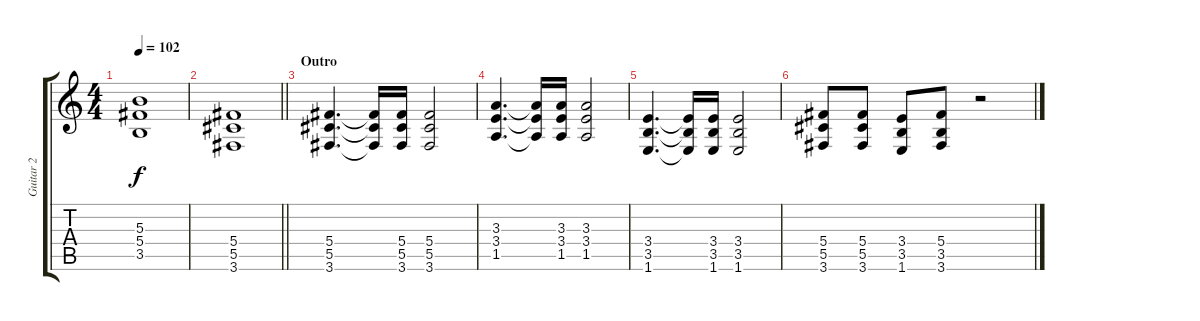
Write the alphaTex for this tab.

\track ("Guitar 2" "Guitar 2") {instrument distortionguitar}
\staff {score tabs}
\tuning (Eb4 Bb3 Gb3 Db3 Ab2 Eb2) {hide}
\ts (4 4)
\tempo 102
\clef g2
\ks c
(5.3 5.4 3.5).1{dy f} |
\barLineRight lightlight
(5.4 5.5 3.6).1 |
\section ("" "Outro")
(5.4 5.5 3.6).4{d} (5.4{t} 5.5{t} 3.6{t}).16 (5.4 5.5 3.6).16 (5.4 5.5 3.6).2 |
(3.3 3.4 1.5).4{d} (3.3{t} 3.4{t} 1.5{t}).16 (3.3 3.4 1.5).16 (3.3 3.4 1.5).2 |
(3.4 3.5 1.6).4{d} (3.4{t} 3.5{t} 1.6{t}).16 (3.4 3.5 1.6).16 (3.4 3.5 1.6).2 |
(5.4 5.5 3.6).8 (5.4 5.5 3.6).8 (3.4 3.5 1.6).8 (5.4 3.5 3.6).8 r.2
